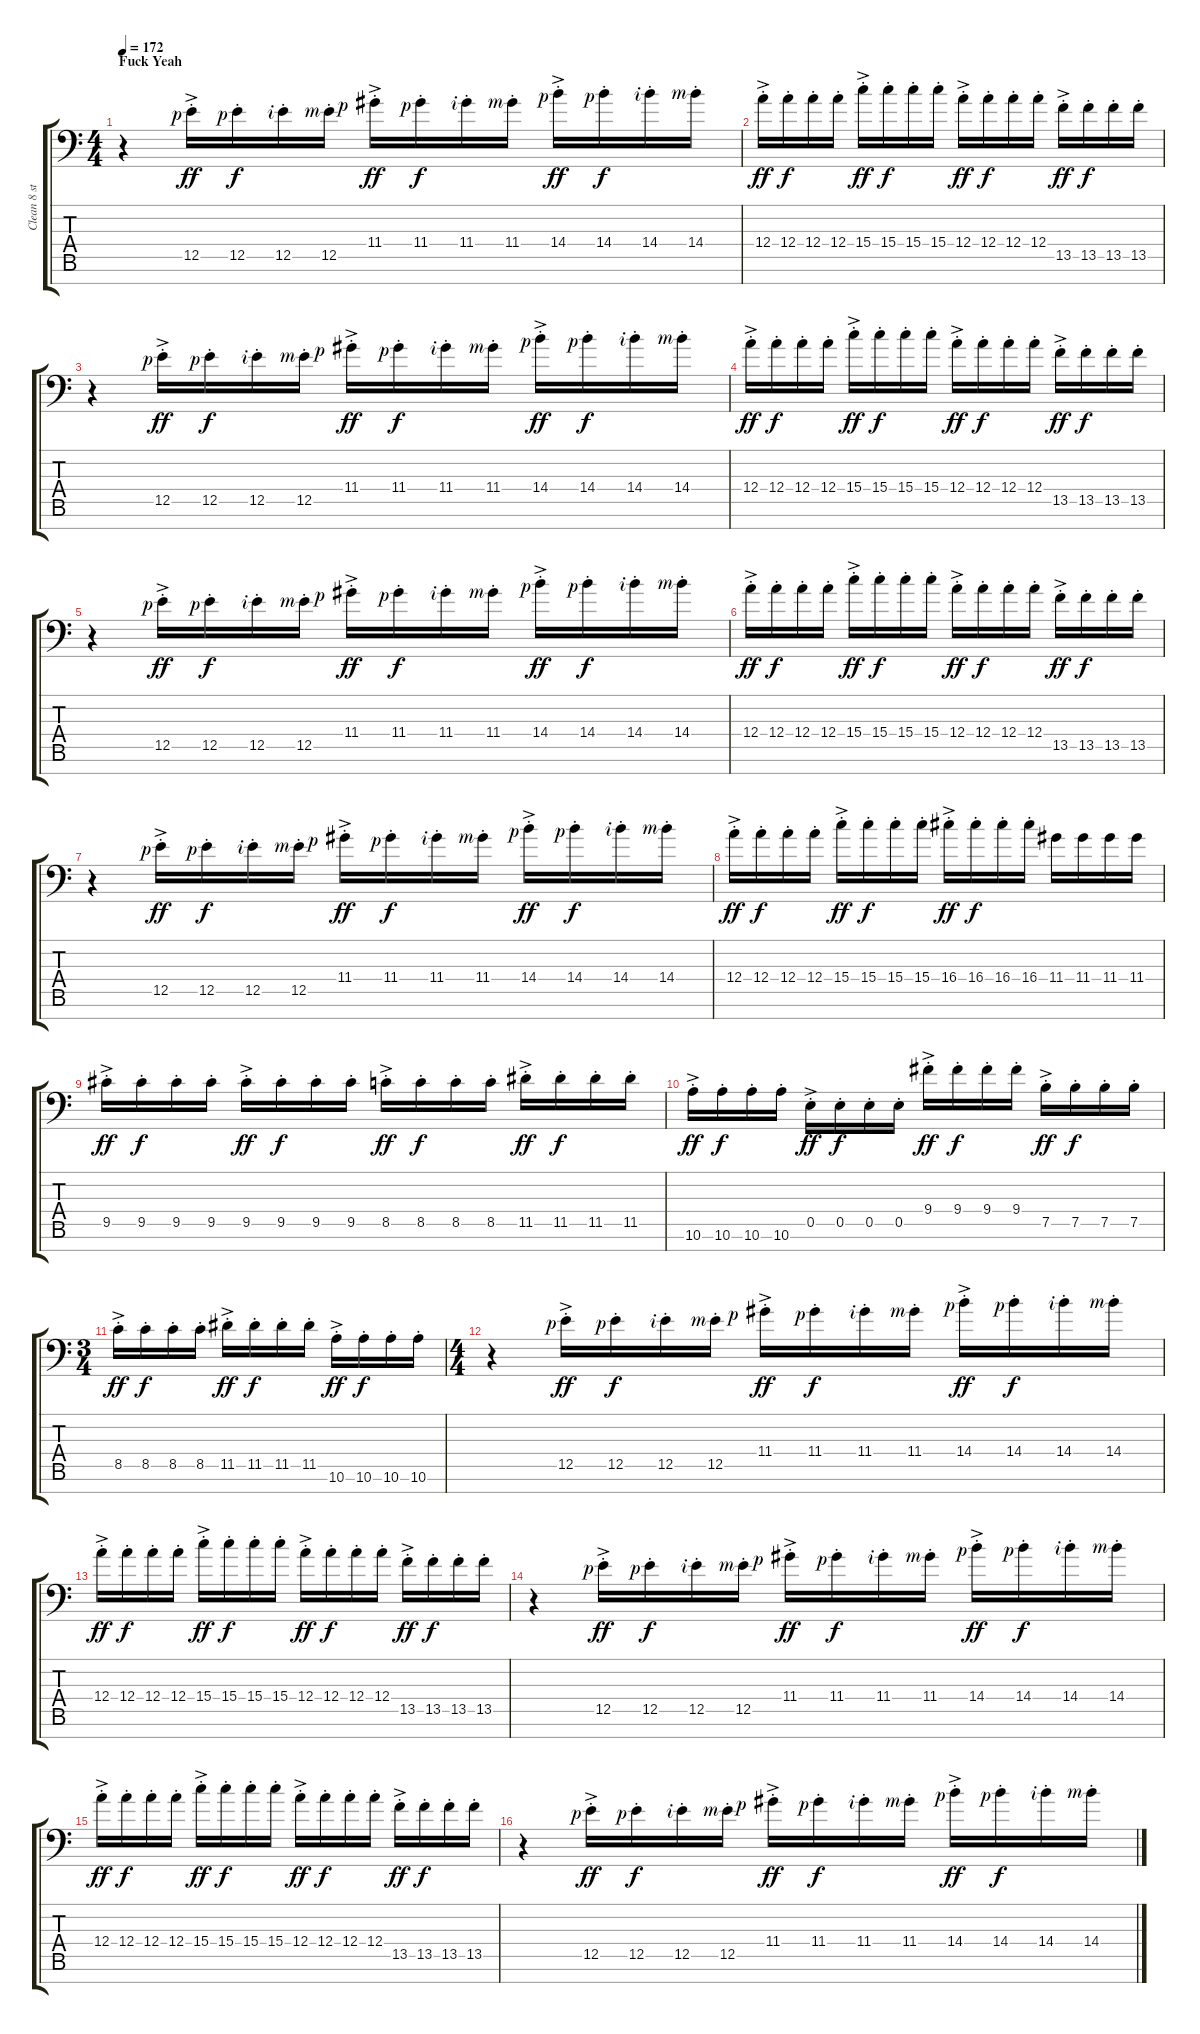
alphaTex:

\track ("Clean 8 string" "Clean 8 st") {instrument acousticguitarsteel}
\staff {score tabs}
\tuning (B3 G3 D3 A2 E2 B1 E1) {hide}
\ts (4 4)
\section ("" "Fuck Yeah")
\tempo 172
\clef f4
\ks c
r.4{dy f} 12.5{ac st rf 1}.16{dy ff volume 10} 12.5{st rf 1}.16{dy f} 12.5{st rf 2}.16 12.5{st rf 3}.16 11.4{ac st rf 1}.16{dy ff} 11.4{st rf 1}.16{dy f} 11.4{st rf 2}.16 11.4{st rf 3}.16 14.4{ac st rf 1}.16{dy ff} 14.4{st rf 1}.16{dy f} 14.4{st rf 2}.16 14.4{st rf 3}.16 |
12.4{ac st}.16{dy ff} 12.4{st}.16{dy f} 12.4{st}.16 12.4{st}.16 15.4{ac st}.16{dy ff} 15.4{st}.16{dy f} 15.4{st}.16 15.4{st}.16 12.4{ac st}.16{dy ff} 12.4{st}.16{dy f} 12.4{st}.16 12.4{st}.16 13.5{ac st}.16{dy ff} 13.5{st}.16{dy f} 13.5{st}.16 13.5{st}.16 |
r.4 12.5{ac st rf 1}.16{dy ff} 12.5{st rf 1}.16{dy f} 12.5{st rf 2}.16 12.5{st rf 3}.16 11.4{ac st rf 1}.16{dy ff} 11.4{st rf 1}.16{dy f} 11.4{st rf 2}.16 11.4{st rf 3}.16 14.4{ac st rf 1}.16{dy ff} 14.4{st rf 1}.16{dy f} 14.4{st rf 2}.16 14.4{st rf 3}.16 |
12.4{ac st}.16{dy ff} 12.4{st}.16{dy f} 12.4{st}.16 12.4{st}.16 15.4{ac st}.16{dy ff} 15.4{st}.16{dy f} 15.4{st}.16 15.4{st}.16 12.4{ac st}.16{dy ff} 12.4{st}.16{dy f} 12.4{st}.16 12.4{st}.16 13.5{ac st}.16{dy ff} 13.5{st}.16{dy f} 13.5{st}.16 13.5{st}.16 |
r.4 12.5{ac st rf 1}.16{dy ff} 12.5{st rf 1}.16{dy f} 12.5{st rf 2}.16 12.5{st rf 3}.16 11.4{ac st rf 1}.16{dy ff} 11.4{st rf 1}.16{dy f} 11.4{st rf 2}.16 11.4{st rf 3}.16 14.4{ac st rf 1}.16{dy ff} 14.4{st rf 1}.16{dy f} 14.4{st rf 2}.16 14.4{st rf 3}.16 |
12.4{ac st}.16{dy ff} 12.4{st}.16{dy f} 12.4{st}.16 12.4{st}.16 15.4{ac st}.16{dy ff} 15.4{st}.16{dy f} 15.4{st}.16 15.4{st}.16 12.4{ac st}.16{dy ff} 12.4{st}.16{dy f} 12.4{st}.16 12.4{st}.16 13.5{ac st}.16{dy ff} 13.5{st}.16{dy f} 13.5{st}.16 13.5{st}.16 |
r.4 12.5{ac st rf 1}.16{dy ff} 12.5{st rf 1}.16{dy f} 12.5{st rf 2}.16 12.5{st rf 3}.16 11.4{ac st rf 1}.16{dy ff} 11.4{st rf 1}.16{dy f} 11.4{st rf 2}.16 11.4{st rf 3}.16 14.4{ac st rf 1}.16{dy ff} 14.4{st rf 1}.16{dy f} 14.4{st rf 2}.16 14.4{st rf 3}.16 |
12.4{ac st}.16{dy ff} 12.4{st}.16{dy f} 12.4{st}.16 12.4{st}.16 15.4{ac st}.16{dy ff} 15.4{st}.16{dy f} 15.4{st}.16 15.4{st}.16 16.4{ac st}.16{dy ff} 16.4{st}.16{dy f} 16.4{st}.16 16.4{st}.16 11.4.16 11.4.16 11.4.16 11.4.16 |
9.5{ac st}.16{dy ff} 9.5{st}.16{dy f} 9.5{st}.16 9.5{st}.16 9.5{ac st}.16{dy ff} 9.5{st}.16{dy f} 9.5{st}.16 9.5{st}.16 8.5{ac st}.16{dy ff} 8.5{st}.16{dy f} 8.5{st}.16 8.5{st}.16 11.5{ac st}.16{dy ff} 11.5{st}.16{dy f} 11.5{st}.16 11.5{st}.16 |
10.6{ac st}.16{dy ff} 10.6{st}.16{dy f} 10.6{st}.16 10.6{st}.16 0.5{ac st}.16{dy ff} 0.5{st}.16{dy f} 0.5{st}.16 0.5{st}.16 9.4{ac st}.16{dy ff} 9.4{st}.16{dy f} 9.4{st}.16 9.4{st}.16 7.5{ac st}.16{dy ff} 7.5{st}.16{dy f} 7.5{st}.16 7.5{st}.16 |
\ts (3 4)
8.5{ac st}.16{dy ff} 8.5{st}.16{dy f} 8.5{st}.16 8.5{st}.16 11.5{ac st}.16{dy ff} 11.5{st}.16{dy f} 11.5{st}.16 11.5{st}.16 10.6{ac st}.16{dy ff} 10.6{st}.16{dy f} 10.6{st}.16 10.6{st}.16 |
\ts (4 4)
r.4 12.5{ac st rf 1}.16{dy ff volume 10} 12.5{st rf 1}.16{dy f} 12.5{st rf 2}.16 12.5{st rf 3}.16 11.4{ac st rf 1}.16{dy ff} 11.4{st rf 1}.16{dy f} 11.4{st rf 2}.16 11.4{st rf 3}.16 14.4{ac st rf 1}.16{dy ff} 14.4{st rf 1}.16{dy f} 14.4{st rf 2}.16 14.4{st rf 3}.16 |
12.4{ac st}.16{dy ff} 12.4{st}.16{dy f} 12.4{st}.16 12.4{st}.16 15.4{ac st}.16{dy ff} 15.4{st}.16{dy f} 15.4{st}.16 15.4{st}.16 12.4{ac st}.16{dy ff} 12.4{st}.16{dy f} 12.4{st}.16 12.4{st}.16 13.5{ac st}.16{dy ff} 13.5{st}.16{dy f} 13.5{st}.16 13.5{st}.16 |
r.4 12.5{ac st rf 1}.16{dy ff} 12.5{st rf 1}.16{dy f} 12.5{st rf 2}.16 12.5{st rf 3}.16 11.4{ac st rf 1}.16{dy ff} 11.4{st rf 1}.16{dy f} 11.4{st rf 2}.16 11.4{st rf 3}.16 14.4{ac st rf 1}.16{dy ff} 14.4{st rf 1}.16{dy f} 14.4{st rf 2}.16 14.4{st rf 3}.16 |
12.4{ac st}.16{dy ff} 12.4{st}.16{dy f} 12.4{st}.16 12.4{st}.16 15.4{ac st}.16{dy ff} 15.4{st}.16{dy f} 15.4{st}.16 15.4{st}.16 12.4{ac st}.16{dy ff} 12.4{st}.16{dy f} 12.4{st}.16 12.4{st}.16 13.5{ac st}.16{dy ff} 13.5{st}.16{dy f} 13.5{st}.16 13.5{st}.16 |
r.4 12.5{ac st rf 1}.16{dy ff} 12.5{st rf 1}.16{dy f} 12.5{st rf 2}.16 12.5{st rf 3}.16 11.4{ac st rf 1}.16{dy ff} 11.4{st rf 1}.16{dy f} 11.4{st rf 2}.16 11.4{st rf 3}.16 14.4{ac st rf 1}.16{dy ff} 14.4{st rf 1}.16{dy f} 14.4{st rf 2}.16 14.4{st rf 3}.16
